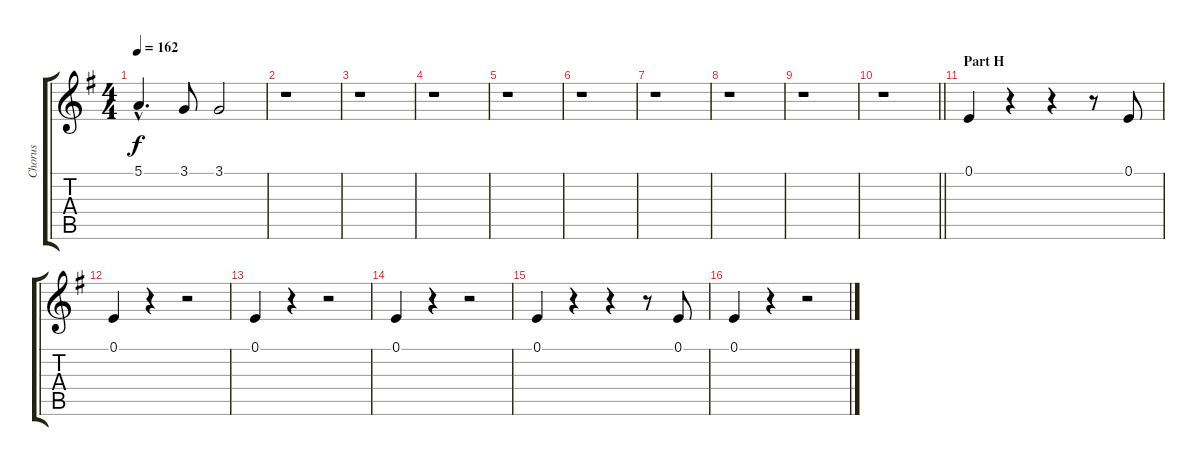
\track ("Chorus" "Chorus") {instrument trumpet}
\staff {score tabs}
\tuning (E4 B3 G3 D3 A2 E2) {hide}
\ts (4 4)
\tempo 162
\clef g2
\ks g
5.1{hac}.4{d dy f} 3.1.8 3.1.2 |
r.1 |
r.1 |
r.1 |
r.1 |
r.1 |
r.1 |
r.1 |
r.1 |
\barLineRight lightlight
r.1 |
\section ("" "Part H")
0.1.4 r.4 r.4 r.8 0.1.8 |
0.1.4 r.4 r.2 |
0.1.4 r.4 r.2 |
0.1.4 r.4 r.2 |
0.1.4 r.4 r.4 r.8 0.1.8 |
0.1.4 r.4 r.2
